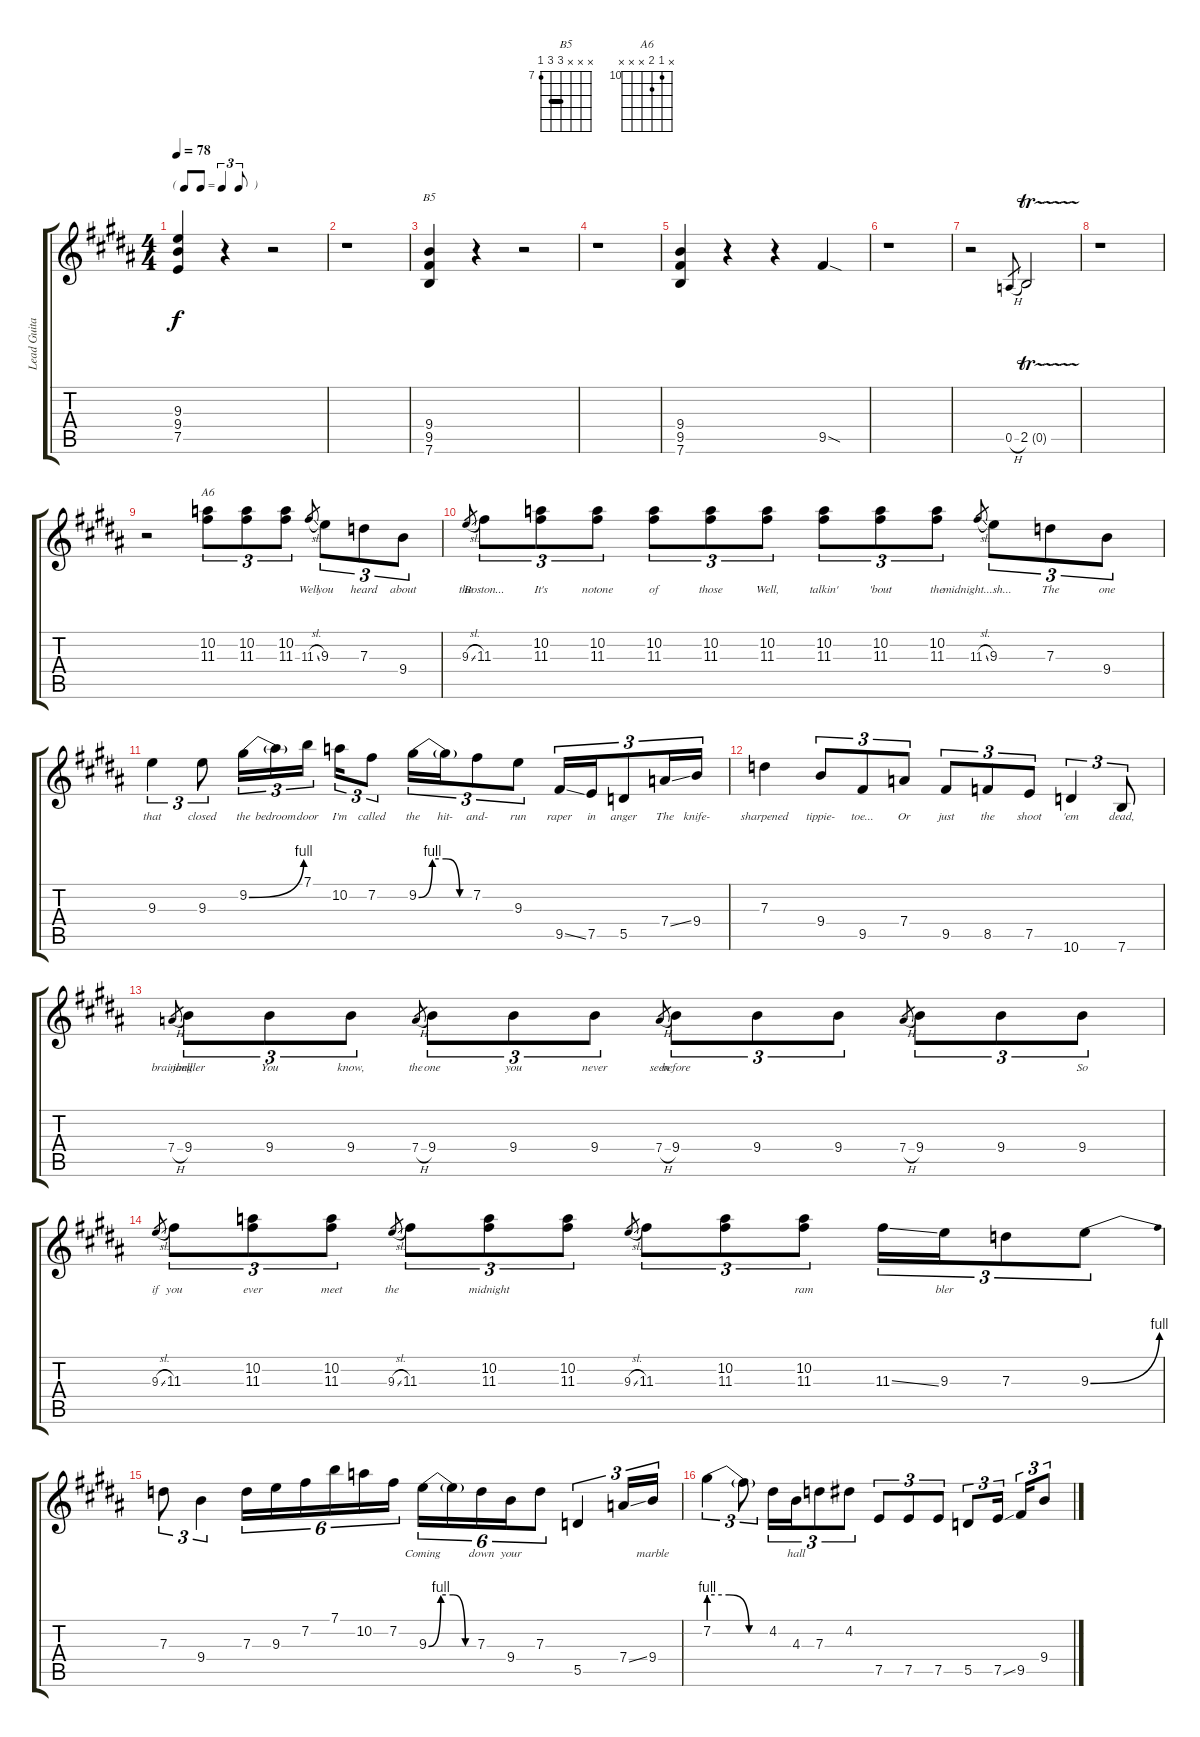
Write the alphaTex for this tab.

\track ("Lead Guitar" "Lead Guita") {instrument distortionguitar}
\staff {score tabs}
\tuning (E4 B3 G3 D3 A2 E2) {hide}
\chord ("B5" x x x 9 9 7) {firstfret 7 barre 9}
\chord ("A6" x 10 11 x x x) {firstfret 10}
\ts (4 4)
\tf triplet8th
\tempo 78
\clef g2
\ks b
(9.3 9.4 7.5).4{lyrics (0 "") lyrics (1 "") lyrics (2 "") lyrics (3 "") lyrics (4 "") dy f} r.4 r.2 |
r.1 |
(9.4 9.5 7.6).4{ch "B5" lyrics (0 "") lyrics (1 "") lyrics (2 "") lyrics (3 "") lyrics (4 "")} r.4 r.2 |
r.1 |
(9.4 9.5 7.6).4{lyrics (0 "") lyrics (1 "") lyrics (2 "") lyrics (3 "") lyrics (4 "")} r.4 r.4 9.5{sod}.4{lyrics (0 "") lyrics (1 "") lyrics (2 "") lyrics (3 "") lyrics (4 "")} |
r.1 |
r.2 0.5{h}.8{lyrics (0 "") lyrics (1 "") lyrics (2 "") lyrics (3 "") lyrics (4 "") gr} 2.5{tr (0 32)}.2{lyrics (0 "") lyrics (1 "") lyrics (2 "") lyrics (3 "") lyrics (4 "")} |
r.1 |
r.2 (10.2 11.3).8{tu (3 2) ch "A6" lyrics (0 "") lyrics (1 "") lyrics (2 "") lyrics (3 "") lyrics (4 "")} (10.2 11.3).8{tu (3 2) lyrics (0 "") lyrics (1 "") lyrics (2 "") lyrics (3 "") lyrics (4 "")} (10.2 11.3).8{tu (3 2) lyrics (0 "") lyrics (1 "") lyrics (2 "") lyrics (3 "") lyrics (4 "")} 11.3{sl}.8{lyrics (0 "Well") lyrics (1 "") lyrics (2 "") lyrics (3 "") lyrics (4 "") gr} 9.3.8{tu (3 2) lyrics (0 "you") lyrics (1 "") lyrics (2 "") lyrics (3 "") lyrics (4 "")} 7.3.8{tu (3 2) lyrics (0 "heard") lyrics (1 "") lyrics (2 "") lyrics (3 "") lyrics (4 "")} 9.4.8{tu (3 2) lyrics (0 "about") lyrics (1 "") lyrics (2 "") lyrics (3 "") lyrics (4 "")} |
9.3{sl}.8{lyrics (0 "the") lyrics (1 "") lyrics (2 "") lyrics (3 "") lyrics (4 "") gr} 11.3.8{tu (3 2) lyrics (0 "Boston...") lyrics (1 "") lyrics (2 "") lyrics (3 "") lyrics (4 "")} (10.2 11.3).8{tu (3 2) lyrics (0 "It's") lyrics (1 "") lyrics (2 "") lyrics (3 "") lyrics (4 "")} (10.2 11.3).8{tu (3 2) lyrics (0 "notone") lyrics (1 "") lyrics (2 "") lyrics (3 "") lyrics (4 "")} (10.2 11.3).8{tu (3 2) lyrics (0 "of") lyrics (1 "") lyrics (2 "") lyrics (3 "") lyrics (4 "")} (10.2 11.3).8{tu (3 2) lyrics (0 "those") lyrics (1 "") lyrics (2 "") lyrics (3 "") lyrics (4 "")} (10.2 11.3).8{tu (3 2) lyrics (0 "Well,") lyrics (1 "") lyrics (2 "") lyrics (3 "") lyrics (4 "")} (10.2 11.3).8{tu (3 2) lyrics (0 "talkin'") lyrics (1 "") lyrics (2 "") lyrics (3 "") lyrics (4 "")} (10.2 11.3).8{tu (3 2) lyrics (0 "'bout") lyrics (1 "") lyrics (2 "") lyrics (3 "") lyrics (4 "")} (10.2 11.3).8{tu (3 2) lyrics (0 "the") lyrics (1 "") lyrics (2 "") lyrics (3 "") lyrics (4 "")} 11.3{sl}.8{lyrics (0 "midnight...sh...") lyrics (1 "") lyrics (2 "") lyrics (3 "") lyrics (4 "") gr} 9.3.8{tu (3 2) lyrics (0 "") lyrics (1 "") lyrics (2 "") lyrics (3 "") lyrics (4 "")} 7.3.8{tu (3 2) lyrics (0 "The") lyrics (1 "") lyrics (2 "") lyrics (3 "") lyrics (4 "")} 9.4.8{tu (3 2) lyrics (0 "one") lyrics (1 "") lyrics (2 "") lyrics (3 "") lyrics (4 "")} |
9.3.4{tu (3 2) lyrics (0 "that") lyrics (1 "") lyrics (2 "") lyrics (3 "") lyrics (4 "")} 9.3.8{tu (3 2) lyrics (0 "closed") lyrics (1 "") lyrics (2 "") lyrics (3 "") lyrics (4 "")} 9.2{be (bend 0 0 60 4)}.16{tu (3 2) lyrics (0 "the") lyrics (1 "") lyrics (2 "") lyrics (3 "") lyrics (4 "")} 9.2{t}.16{tu (3 2) lyrics (0 "bedroom") lyrics (1 "") lyrics (2 "") lyrics (3 "") lyrics (4 "")} 7.1.16{tu (3 2) lyrics (0 "door") lyrics (1 "") lyrics (2 "") lyrics (3 "") lyrics (4 "")} 10.2.16{tu (3 2) lyrics (0 "I'm") lyrics (1 "") lyrics (2 "") lyrics (3 "") lyrics (4 "")} 7.2.8{tu (3 2) lyrics (0 "called") lyrics (1 "") lyrics (2 "") lyrics (3 "") lyrics (4 "")} 9.2{be (custom 0 0 15 4 30 4 45 0 60 0)}.16{tu (3 2) lyrics (0 "the") lyrics (1 "") lyrics (2 "") lyrics (3 "") lyrics (4 "")} 9.2{t}.16{tu (3 2) lyrics (0 "hit-") lyrics (1 "") lyrics (2 "") lyrics (3 "") lyrics (4 "")} 7.2.8{tu (3 2) lyrics (0 "and-") lyrics (1 "") lyrics (2 "") lyrics (3 "") lyrics (4 "")} 9.3.8{tu (3 2) lyrics (0 "run") lyrics (1 "") lyrics (2 "") lyrics (3 "") lyrics (4 "")} 9.5{ss}.16{tu (3 2) lyrics (0 "raper") lyrics (1 "") lyrics (2 "") lyrics (3 "") lyrics (4 "")} 7.5.16{tu (3 2) lyrics (0 "in") lyrics (1 "") lyrics (2 "") lyrics (3 "") lyrics (4 "")} 5.5.8{tu (3 2) lyrics (0 "anger") lyrics (1 "") lyrics (2 "") lyrics (3 "") lyrics (4 "")} 7.4{ss}.16{tu (3 2) lyrics (0 "The") lyrics (1 "") lyrics (2 "") lyrics (3 "") lyrics (4 "")} 9.4.16{tu (3 2) lyrics (0 "knife-") lyrics (1 "") lyrics (2 "") lyrics (3 "") lyrics (4 "")} |
7.3.4{lyrics (0 "sharpened") lyrics (1 "") lyrics (2 "") lyrics (3 "") lyrics (4 "")} 9.4.8{tu (3 2) lyrics (0 "tippie-") lyrics (1 "") lyrics (2 "") lyrics (3 "") lyrics (4 "")} 9.5.8{tu (3 2) lyrics (0 "toe...") lyrics (1 "") lyrics (2 "") lyrics (3 "") lyrics (4 "")} 7.4.8{tu (3 2) lyrics (0 "Or") lyrics (1 "") lyrics (2 "") lyrics (3 "") lyrics (4 "")} 9.5.8{tu (3 2) lyrics (0 "just") lyrics (1 "") lyrics (2 "") lyrics (3 "") lyrics (4 "")} 8.5.8{tu (3 2) lyrics (0 "the") lyrics (1 "") lyrics (2 "") lyrics (3 "") lyrics (4 "")} 7.5.8{tu (3 2) lyrics (0 "shoot") lyrics (1 "") lyrics (2 "") lyrics (3 "") lyrics (4 "")} 10.6.4{tu (3 2) lyrics (0 "'em") lyrics (1 "") lyrics (2 "") lyrics (3 "") lyrics (4 "")} 7.6.8{tu (3 2) lyrics (0 "dead,") lyrics (1 "") lyrics (2 "") lyrics (3 "") lyrics (4 "")} |
7.4{h}.8{lyrics (0 "brainbell") lyrics (1 "") lyrics (2 "") lyrics (3 "") lyrics (4 "") gr} 9.4.8{tu (3 2) lyrics (0 "jangler") lyrics (1 "") lyrics (2 "") lyrics (3 "") lyrics (4 "")} 9.4.8{tu (3 2) lyrics (0 "You") lyrics (1 "") lyrics (2 "") lyrics (3 "") lyrics (4 "")} 9.4.8{tu (3 2) lyrics (0 "know,") lyrics (1 "") lyrics (2 "") lyrics (3 "") lyrics (4 "")} 7.4{h}.8{lyrics (0 "the") lyrics (1 "") lyrics (2 "") lyrics (3 "") lyrics (4 "") gr} 9.4.8{tu (3 2) lyrics (0 "one") lyrics (1 "") lyrics (2 "") lyrics (3 "") lyrics (4 "")} 9.4.8{tu (3 2) lyrics (0 "you") lyrics (1 "") lyrics (2 "") lyrics (3 "") lyrics (4 "")} 9.4.8{tu (3 2) lyrics (0 "never") lyrics (1 "") lyrics (2 "") lyrics (3 "") lyrics (4 "")} 7.4{h}.8{lyrics (0 "seen") lyrics (1 "") lyrics (2 "") lyrics (3 "") lyrics (4 "") gr} 9.4.8{tu (3 2) lyrics (0 "before") lyrics (1 "") lyrics (2 "") lyrics (3 "") lyrics (4 "")} 9.4.8{tu (3 2) lyrics (0 "") lyrics (1 "") lyrics (2 "") lyrics (3 "") lyrics (4 "")} 9.4.8{tu (3 2) lyrics (0 "") lyrics (1 "") lyrics (2 "") lyrics (3 "") lyrics (4 "")} 7.4{h}.8{lyrics (0 "") lyrics (1 "") lyrics (2 "") lyrics (3 "") lyrics (4 "") gr} 9.4.8{tu (3 2) lyrics (0 "") lyrics (1 "") lyrics (2 "") lyrics (3 "") lyrics (4 "")} 9.4.8{tu (3 2) lyrics (0 "") lyrics (1 "") lyrics (2 "") lyrics (3 "") lyrics (4 "")} 9.4.8{tu (3 2) lyrics (0 "So") lyrics (1 "") lyrics (2 "") lyrics (3 "") lyrics (4 "")} |
9.3{sl}.8{lyrics (0 "if") lyrics (1 "") lyrics (2 "") lyrics (3 "") lyrics (4 "") gr} 11.3.8{tu (3 2) lyrics (0 "you") lyrics (1 "") lyrics (2 "") lyrics (3 "") lyrics (4 "")} (10.2 11.3).8{tu (3 2) lyrics (0 "ever") lyrics (1 "") lyrics (2 "") lyrics (3 "") lyrics (4 "")} (10.2 11.3).8{tu (3 2) lyrics (0 "meet") lyrics (1 "") lyrics (2 "") lyrics (3 "") lyrics (4 "")} 9.3{sl}.8{lyrics (0 "the") lyrics (1 "") lyrics (2 "") lyrics (3 "") lyrics (4 "") gr} 11.3.8{tu (3 2) lyrics (0 "") lyrics (1 "") lyrics (2 "") lyrics (3 "") lyrics (4 "")} (10.2 11.3).8{tu (3 2) lyrics (0 "midnight") lyrics (1 "") lyrics (2 "") lyrics (3 "") lyrics (4 "")} (10.2 11.3).8{tu (3 2) lyrics (0 "") lyrics (1 "") lyrics (2 "") lyrics (3 "") lyrics (4 "")} 9.3{sl}.8{lyrics (0 "") lyrics (1 "") lyrics (2 "") lyrics (3 "") lyrics (4 "") gr} 11.3.8{tu (3 2) lyrics (0 "") lyrics (1 "") lyrics (2 "") lyrics (3 "") lyrics (4 "")} (10.2 11.3).8{tu (3 2) lyrics (0 "") lyrics (1 "") lyrics (2 "") lyrics (3 "") lyrics (4 "")} (10.2 11.3).8{tu (3 2) lyrics (0 "ram") lyrics (1 "") lyrics (2 "") lyrics (3 "") lyrics (4 "")} 11.3{ss}.16{tu (3 2) lyrics (0 "") lyrics (1 "") lyrics (2 "") lyrics (3 "") lyrics (4 "")} 9.3.16{tu (3 2) lyrics (0 "bler") lyrics (1 "") lyrics (2 "") lyrics (3 "") lyrics (4 "")} 7.3.8{tu (3 2) lyrics (0 "") lyrics (1 "") lyrics (2 "") lyrics (3 "") lyrics (4 "")} 9.3{be (bend 0 0 60 4)}.8{tu (3 2) lyrics (0 "") lyrics (1 "") lyrics (2 "") lyrics (3 "") lyrics (4 "")} |
7.3.8{tu (3 2) lyrics (0 "") lyrics (1 "") lyrics (2 "") lyrics (3 "") lyrics (4 "")} 9.4.4{tu (3 2) lyrics (0 "") lyrics (1 "") lyrics (2 "") lyrics (3 "") lyrics (4 "")} 7.3.16{tu (6 4) lyrics (0 "") lyrics (1 "") lyrics (2 "") lyrics (3 "") lyrics (4 "")} 9.3.16{tu (6 4) lyrics (0 "") lyrics (1 "") lyrics (2 "") lyrics (3 "") lyrics (4 "")} 7.2.16{tu (6 4) lyrics (0 "") lyrics (1 "") lyrics (2 "") lyrics (3 "") lyrics (4 "")} 7.1.16{tu (6 4) lyrics (0 "") lyrics (1 "") lyrics (2 "") lyrics (3 "") lyrics (4 "")} 10.2.16{tu (6 4) lyrics (0 "") lyrics (1 "") lyrics (2 "") lyrics (3 "") lyrics (4 "")} 7.2.16{tu (6 4) lyrics (0 "") lyrics (1 "") lyrics (2 "") lyrics (3 "") lyrics (4 "")} 9.3{be (custom 0 0 15 4 30 4 45 0 60 0)}.16{tu (6 4) lyrics (0 "Coming") lyrics (1 "") lyrics (2 "") lyrics (3 "") lyrics (4 "")} 9.3{t}.16{tu (6 4) lyrics (0 "") lyrics (1 "") lyrics (2 "") lyrics (3 "") lyrics (4 "")} 7.3.16{tu (6 4) lyrics (0 "down") lyrics (1 "") lyrics (2 "") lyrics (3 "") lyrics (4 "")} 9.4.16{tu (6 4) lyrics (0 "your") lyrics (1 "") lyrics (2 "") lyrics (3 "") lyrics (4 "")} 7.3.8{tu (6 4) lyrics (0 "") lyrics (1 "") lyrics (2 "") lyrics (3 "") lyrics (4 "")} 5.5.4{tu (3 2) lyrics (0 "") lyrics (1 "") lyrics (2 "") lyrics (3 "") lyrics (4 "")} 7.4{ss}.16{tu (3 2) lyrics (0 "") lyrics (1 "") lyrics (2 "") lyrics (3 "") lyrics (4 "")} 9.4.16{tu (3 2) lyrics (0 "marble") lyrics (1 "") lyrics (2 "") lyrics (3 "") lyrics (4 "")} |
7.2{be (custom 0 4 20 4 40 0 60 0)}.4{tu (3 2) lyrics (0 "") lyrics (1 "") lyrics (2 "") lyrics (3 "") lyrics (4 "")} 7.2{t}.8{tu (3 2) lyrics (0 "") lyrics (1 "") lyrics (2 "") lyrics (3 "") lyrics (4 "")} 4.2.16{tu (3 2) lyrics (0 "") lyrics (1 "") lyrics (2 "") lyrics (3 "") lyrics (4 "")} 4.3.16{tu (3 2) lyrics (0 "hall") lyrics (1 "") lyrics (2 "") lyrics (3 "") lyrics (4 "")} 7.3.8{tu (3 2) lyrics (0 "") lyrics (1 "") lyrics (2 "") lyrics (3 "") lyrics (4 "")} 4.2.8{tu (3 2) lyrics (0 "") lyrics (1 "") lyrics (2 "") lyrics (3 "") lyrics (4 "")} 7.5.8{tu (3 2) lyrics (0 "") lyrics (1 "") lyrics (2 "") lyrics (3 "") lyrics (4 "")} 7.5.8{tu (3 2) lyrics (0 "") lyrics (1 "") lyrics (2 "") lyrics (3 "") lyrics (4 "")} 7.5.8{tu (3 2) lyrics (0 "") lyrics (1 "") lyrics (2 "") lyrics (3 "") lyrics (4 "")} 5.5.8{tu (3 2) lyrics (0 "") lyrics (1 "") lyrics (2 "") lyrics (3 "") lyrics (4 "")} 7.5{ss}.16{tu (3 2) lyrics (0 "") lyrics (1 "") lyrics (2 "") lyrics (3 "") lyrics (4 "")} 9.5.16{tu (3 2) lyrics (0 "") lyrics (1 "") lyrics (2 "") lyrics (3 "") lyrics (4 "")} 9.4.8{tu (3 2) lyrics (0 "") lyrics (1 "") lyrics (2 "") lyrics (3 "") lyrics (4 "")}
